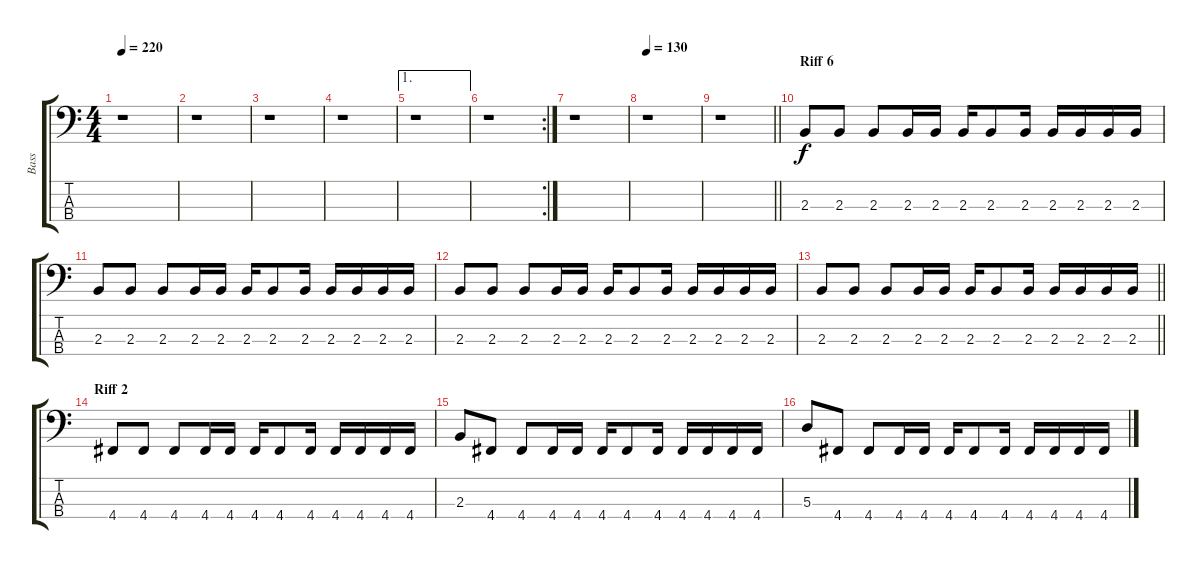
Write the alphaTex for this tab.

\track ("Bass" "Bass") {instrument electricbassfinger}
\staff {score tabs}
\tuning (G2 D2 A1 D1) {hide}
\ts (4 4)
\tempo 220
\clef f4
\ks c
r.1{dy f} |
r.1 |
r.1 |
r.1 |
\ae 1
r.1 |
\rc 2
r.1 |
r.1 |
\tempo 130
r.1 |
\barLineRight lightlight
r.1 |
\section ("" "Riff 6")
2.3.8 2.3.8 2.3.8 2.3.16 2.3.16 2.3.16 2.3.8 2.3.16 2.3.16 2.3.16 2.3.16 2.3.16 |
2.3.8 2.3.8 2.3.8 2.3.16 2.3.16 2.3.16 2.3.8 2.3.16 2.3.16 2.3.16 2.3.16 2.3.16 |
2.3.8 2.3.8 2.3.8 2.3.16 2.3.16 2.3.16 2.3.8 2.3.16 2.3.16 2.3.16 2.3.16 2.3.16 |
\barLineRight lightlight
2.3.8 2.3.8 2.3.8 2.3.16 2.3.16 2.3.16 2.3.8 2.3.16 2.3.16 2.3.16 2.3.16 2.3.16 |
\section ("" "Riff 2")
4.4.8 4.4.8 4.4.8 4.4.16 4.4.16 4.4.16 4.4.8 4.4.16 4.4.16 4.4.16 4.4.16 4.4.16 |
2.3.8 4.4.8 4.4.8 4.4.16 4.4.16 4.4.16 4.4.8 4.4.16 4.4.16 4.4.16 4.4.16 4.4.16 |
5.3.8 4.4.8 4.4.8 4.4.16 4.4.16 4.4.16 4.4.8 4.4.16 4.4.16 4.4.16 4.4.16 4.4.16
